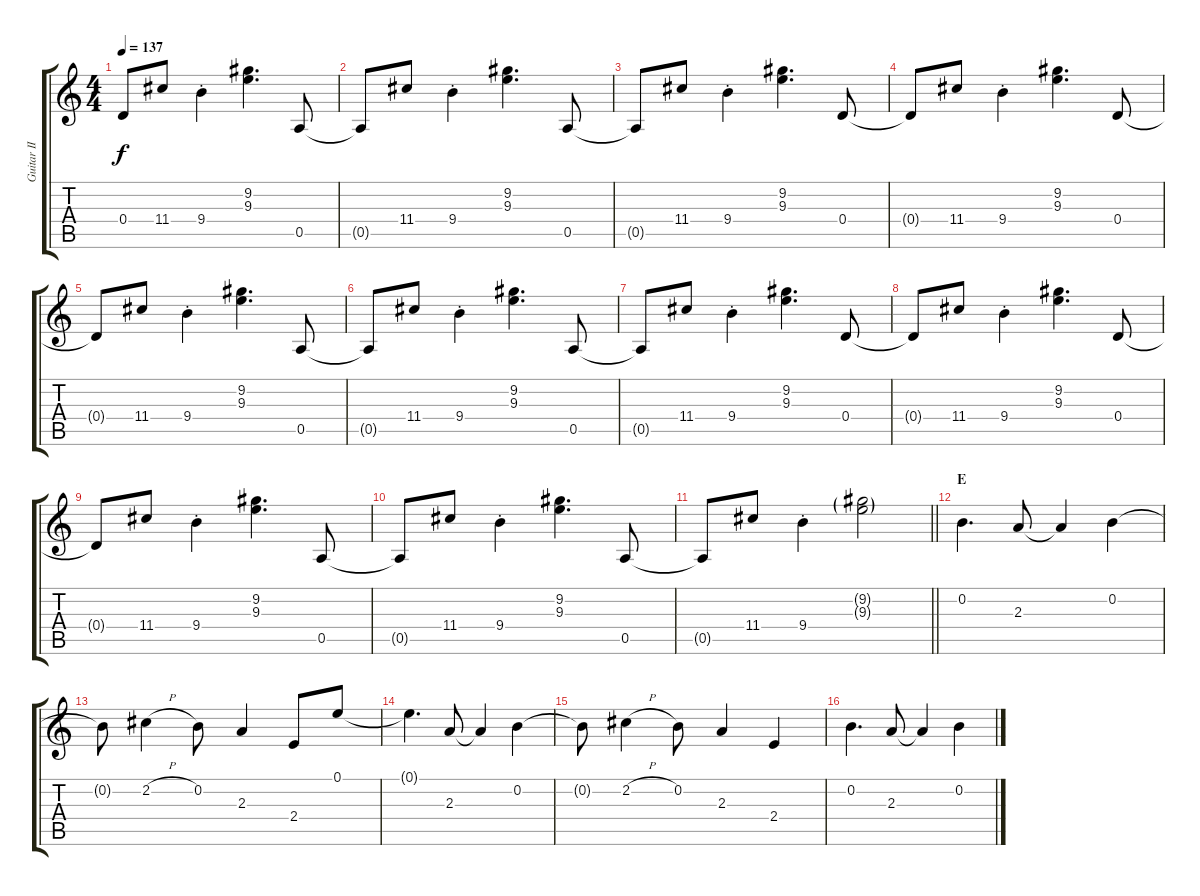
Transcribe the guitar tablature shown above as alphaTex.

\track ("Guitar II - Kita" "Guitar II ") {instrument overdrivenguitar}
\staff {score tabs}
\tuning (E4 B3 G3 D3 A2 E2) {hide}
\ts (4 4)
\tempo 137
\clef g2
\ks c
0.4{t}.8{dy f} 11.4.8 9.4{st}.4 (9.2 9.3).4{d} 0.5.8 |
0.5{t}.8 11.4.8 9.4{st}.4 (9.2 9.3).4{d} 0.5.8 |
0.5{t}.8 11.4.8 9.4{st}.4 (9.2 9.3).4{d} 0.4.8 |
0.4{t}.8 11.4.8 9.4{st}.4 (9.2 9.3).4{d} 0.4.8 |
0.4{t}.8 11.4.8 9.4{st}.4 (9.2 9.3).4{d} 0.5.8 |
0.5{t}.8 11.4.8 9.4{st}.4 (9.2 9.3).4{d} 0.5.8 |
0.5{t}.8 11.4.8 9.4{st}.4 (9.2 9.3).4{d} 0.4.8 |
0.4{t}.8 11.4.8 9.4{st}.4 (9.2 9.3).4{d} 0.4.8 |
0.4{t}.8 11.4.8 9.4{st}.4 (9.2 9.3).4{d} 0.5.8 |
0.5{t}.8 11.4.8 9.4{st}.4 (9.2 9.3).4{d} 0.5.8 |
\barLineRight lightlight
0.5{t}.8 11.4.8 9.4{st}.4 (9.2{g} 9.3{g}).2 |
\section ("" "E")
0.2.4{d} 2.3.8 2.3{t}.4 0.2.4 |
0.2{t}.8 2.2{h}.4 0.2.8 2.3.4 2.4.8 0.1.8 |
0.1{t}.4{d} 2.3.8 2.3{t}.4 0.2.4 |
0.2{t}.8 2.2{h}.4 0.2.8 2.3.4 2.4.4 |
0.2.4{d} 2.3.8 2.3{t}.4 0.2.4
